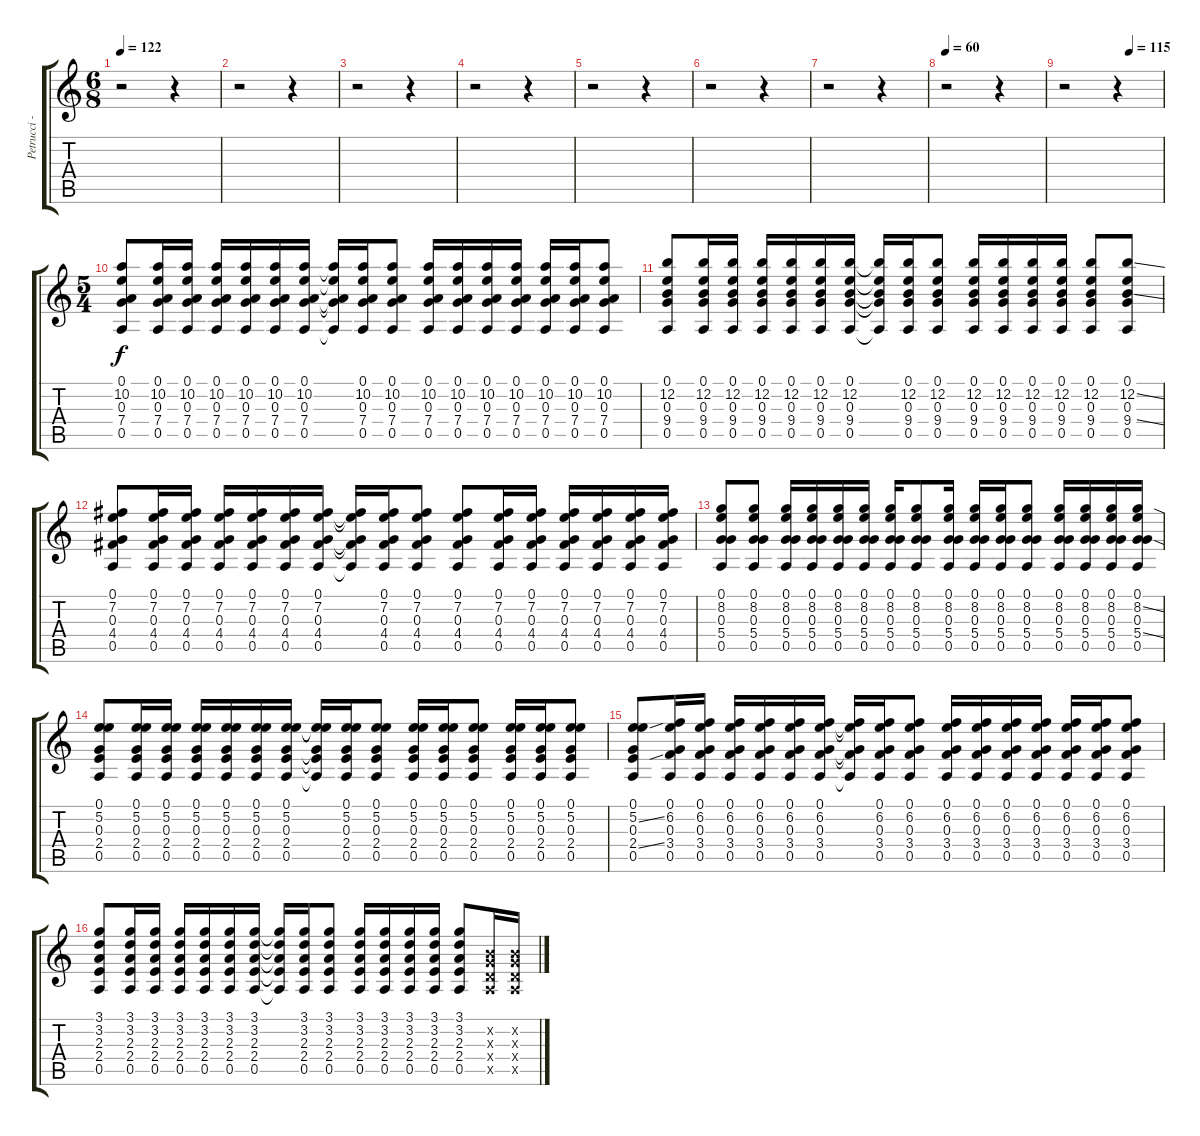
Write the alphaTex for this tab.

\track ("Petrucci - Clean" "Petrucci -") {instrument electricguitarjazz}
\staff {score tabs}
\tuning (E4 B3 G3 D3 A2 E2) {hide}
\ts (6 8)
\tempo 122
\clef g2
\ks c
r.2{dy f} r.4 |
r.2 r.4 |
r.2 r.4 |
r.2 r.4 |
r.2 r.4 |
r.2 r.4 |
r.2 r.4 |
\tempo 60
r.2 r.4 |
\tempo (115 0.6666666666666666)
r.2 r.4 |
\ts (5 4)
(0.1 10.2 0.3 7.4 0.5).8 (0.1 10.2 0.3 7.4 0.5).16 (0.1 10.2 0.3 7.4 0.5).16 (0.1 10.2 0.3 7.4 0.5).16 (0.1 10.2 0.3 7.4 0.5).16 (0.1 10.2 0.3 7.4 0.5).16 (0.1 10.2 0.3 7.4 0.5).16 (0.1{t} 10.2{t} 0.3{t} 7.4{t} 0.5{t}).16 (0.1 10.2 0.3 7.4 0.5).16 (0.1 10.2 0.3 7.4 0.5).8 (0.1 10.2 0.3 7.4 0.5).16 (0.1 10.2 0.3 7.4 0.5).16 (0.1 10.2 0.3 7.4 0.5).16 (0.1 10.2 0.3 7.4 0.5).16 (0.1 10.2 0.3 7.4 0.5).16 (0.1 10.2 0.3 7.4 0.5).16 (0.1 10.2 0.3 7.4 0.5).8 |
(0.1 12.2 0.3 9.4 0.5).8 (0.1 12.2 0.3 9.4 0.5).16 (0.1 12.2 0.3 9.4 0.5).16 (0.1 12.2 0.3 9.4 0.5).16 (0.1 12.2 0.3 9.4 0.5).16 (0.1 12.2 0.3 9.4 0.5).16 (0.1 12.2 0.3 9.4 0.5).16 (0.1{t} 12.2{t} 0.3{t} 9.4{t} 0.5{t}).16 (0.1 12.2 0.3 9.4 0.5).16 (0.1 12.2 0.3 9.4 0.5).8 (0.1 12.2 0.3 9.4 0.5).16 (0.1 12.2 0.3 9.4 0.5).16 (0.1 12.2 0.3 9.4 0.5).16 (0.1 12.2 0.3 9.4 0.5).16 (0.1 12.2 0.3 9.4 0.5).8 (0.1 12.2{ss} 0.3 9.4{ss} 0.5).8 |
(0.1 7.2 0.3 4.4 0.5).8 (0.1 7.2 0.3 4.4 0.5).16 (0.1 7.2 0.3 4.4 0.5).16 (0.1 7.2 0.3 4.4 0.5).16 (0.1 7.2 0.3 4.4 0.5).16 (0.1 7.2 0.3 4.4 0.5).16 (0.1 7.2 0.3 4.4 0.5).16 (0.1{t} 7.2{t} 0.3{t} 4.4{t} 0.5{t}).16 (0.1 7.2 0.3 4.4 0.5).16 (0.1 7.2 0.3 4.4 0.5).8 (0.1 7.2 0.3 4.4 0.5).8 (0.1 7.2 0.3 4.4 0.5).16 (0.1 7.2 0.3 4.4 0.5).16 (0.1 7.2 0.3 4.4 0.5).16 (0.1 7.2 0.3 4.4 0.5).16 (0.1 7.2 0.3 4.4 0.5).16 (0.1 7.2 0.3 4.4 0.5).16 |
(0.1 8.2 0.3 5.4 0.5).8 (0.1 8.2 0.3 5.4 0.5).8 (0.1 8.2 0.3 5.4 0.5).16 (0.1 8.2 0.3 5.4 0.5).16 (0.1 8.2 0.3 5.4 0.5).16 (0.1 8.2 0.3 5.4 0.5).16 (0.1 8.2 0.3 5.4 0.5).16 (0.1 8.2 0.3 5.4 0.5).8 (0.1 8.2 0.3 5.4 0.5).16 (0.1 8.2 0.3 5.4 0.5).16 (0.1 8.2 0.3 5.4 0.5).16 (0.1 8.2 0.3 5.4 0.5).8 (0.1 8.2 0.3 5.4 0.5).16 (0.1 8.2 0.3 5.4 0.5).16 (0.1 8.2 0.3 5.4 0.5).16 (0.1 8.2{ss} 0.3 5.4{ss} 0.5).16 |
(0.1 5.2 0.3 2.4 0.5).8 (0.1 5.2 0.3 2.4 0.5).16 (0.1 5.2 0.3 2.4 0.5).16 (0.1 5.2 0.3 2.4 0.5).16 (0.1 5.2 0.3 2.4 0.5).16 (0.1 5.2 0.3 2.4 0.5).16 (0.1 5.2 0.3 2.4 0.5).16 (0.1{t} 5.2{t} 0.3{t} 2.4{t} 0.5{t}).16 (0.1 5.2 0.3 2.4 0.5).16 (0.1 5.2 0.3 2.4 0.5).8 (0.1 5.2 0.3 2.4 0.5).16 (0.1 5.2 0.3 2.4 0.5).16 (0.1 5.2 0.3 2.4 0.5).8 (0.1 5.2 0.3 2.4 0.5).16 (0.1 5.2 0.3 2.4 0.5).16 (0.1 5.2 0.3 2.4 0.5).8 |
(0.1 5.2{ss} 0.3 2.4{ss} 0.5).8 (0.1 6.2 0.3 3.4 0.5).16 (0.1 6.2 0.3 3.4 0.5).16 (0.1 6.2 0.3 3.4 0.5).16 (0.1 6.2 0.3 3.4 0.5).16 (0.1 6.2 0.3 3.4 0.5).16 (0.1 6.2 0.3 3.4 0.5).16 (0.1{t} 6.2{t} 0.3{t} 3.4{t} 0.5{t}).16 (0.1 6.2 0.3 3.4 0.5).16 (0.1 6.2 0.3 3.4 0.5).8 (0.1 6.2 0.3 3.4 0.5).16 (0.1 6.2 0.3 3.4 0.5).16 (0.1 6.2 0.3 3.4 0.5).16 (0.1 6.2 0.3 3.4 0.5).16 (0.1 6.2 0.3 3.4 0.5).16 (0.1 6.2 0.3 3.4 0.5).16 (0.1 6.2 0.3 3.4 0.5).8 |
(3.1 3.2 2.3 2.4 0.5).8 (3.1 3.2 2.3 2.4 0.5).16 (3.1 3.2 2.3 2.4 0.5).16 (3.1 3.2 2.3 2.4 0.5).16 (3.1 3.2 2.3 2.4 0.5).16 (3.1 3.2 2.3 2.4 0.5).16 (3.1 3.2 2.3 2.4 0.5).16 (3.1{t} 3.2{t} 2.3{t} 2.4{t} 0.5{t}).16 (3.1 3.2 2.3 2.4 0.5).16 (3.1 3.2 2.3 2.4 0.5).8 (3.1 3.2 2.3 2.4 0.5).16 (3.1 3.2 2.3 2.4 0.5).16 (3.1 3.2 2.3 2.4 0.5).16 (3.1 3.2 2.3 2.4 0.5).16 (3.1 3.2 2.3 2.4 0.5).8 (0.2{x} 0.3{x} 0.4{x} 0.5{x}).16 (0.2{x} 0.3{x} 0.4{x} 0.5{x}).16
